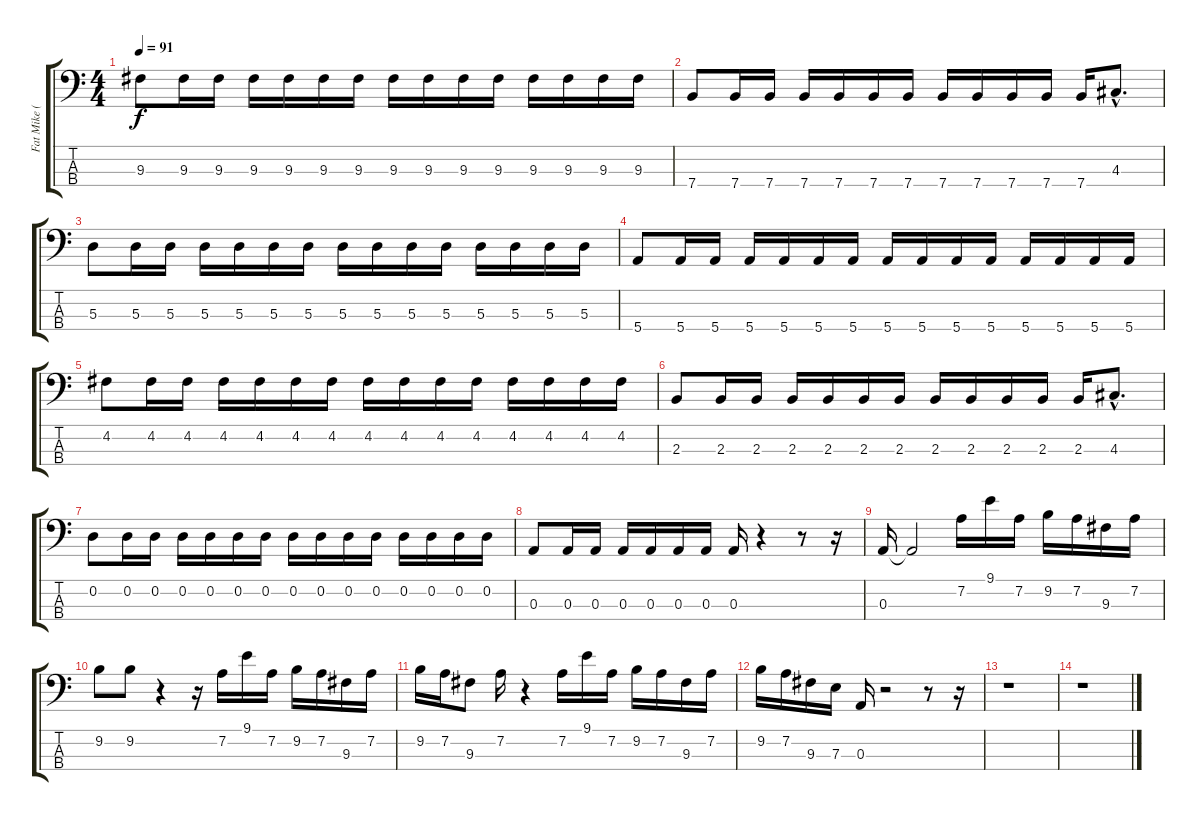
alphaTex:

\track ("Fat Mike (fattest bass-player ever)" "Fat Mike (") {instrument electricbasspick}
\staff {score tabs}
\tuning (G2 D2 A1 E1) {hide}
\ts (4 4)
\tempo 91
\clef f4
\ks c
9.3.8{dy f} 9.3.16 9.3.16 9.3.16 9.3.16 9.3.16 9.3.16 9.3.16 9.3.16 9.3.16 9.3.16 9.3.16 9.3.16 9.3.16 9.3.16 |
7.4.8 7.4.16 7.4.16 7.4.16 7.4.16 7.4.16 7.4.16 7.4.16 7.4.16 7.4.16 7.4.16 7.4.16 4.3{hac}.8{d} |
5.3.8 5.3.16 5.3.16 5.3.16 5.3.16 5.3.16 5.3.16 5.3.16 5.3.16 5.3.16 5.3.16 5.3.16 5.3.16 5.3.16 5.3.16 |
5.4.8 5.4.16 5.4.16 5.4.16 5.4.16 5.4.16 5.4.16 5.4.16 5.4.16 5.4.16 5.4.16 5.4.16 5.4.16 5.4.16 5.4.16 |
4.2.8 4.2.16 4.2.16 4.2.16 4.2.16 4.2.16 4.2.16 4.2.16 4.2.16 4.2.16 4.2.16 4.2.16 4.2.16 4.2.16 4.2.16 |
2.3.8 2.3.16 2.3.16 2.3.16 2.3.16 2.3.16 2.3.16 2.3.16 2.3.16 2.3.16 2.3.16 2.3.16 4.3{hac}.8{d} |
0.2.8 0.2.16 0.2.16 0.2.16 0.2.16 0.2.16 0.2.16 0.2.16 0.2.16 0.2.16 0.2.16 0.2.16 0.2.16 0.2.16 0.2.16 |
0.3.8 0.3.16 0.3.16 0.3.16 0.3.16 0.3.16 0.3.16 0.3.16 r.4 r.8 r.16 |
0.3.16 0.3{t}.2 7.2.16 9.1.16 7.2.16 9.2.16 7.2.16 9.3.16 7.2.16 |
9.2.8 9.2.8 r.4 r.16 7.2.16 9.1.16 7.2.16 9.2.16 7.2.16 9.3.16 7.2.16 |
9.2.16 7.2.16 9.3.8 7.2.16 r.4 7.2.16 9.1.16 7.2.16 9.2.16 7.2.16 9.3.16 7.2.16 |
9.2.16 7.2.16 9.3.16 7.3.16 0.3.16 r.2 r.8 r.16 |
r.1 |
r.1
